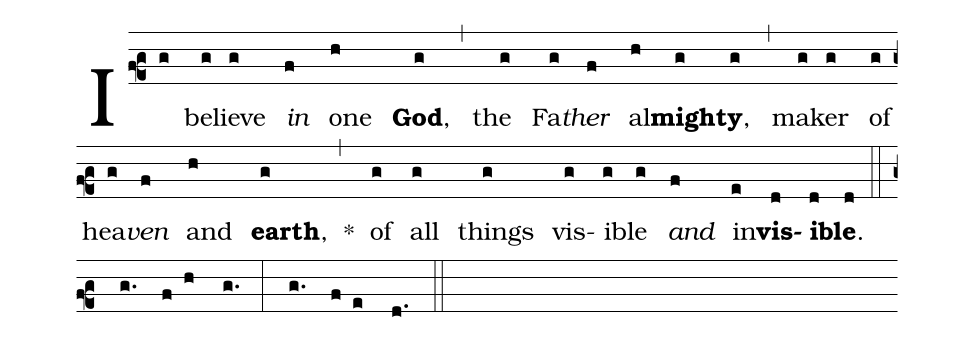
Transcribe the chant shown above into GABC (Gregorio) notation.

%%
(f2) I(g) be(g)lieve(g) <i>in</i>(f) one(h) <b>God</b>,(g) (,)
the(g) Fa(g)<i>ther</i>(f) al(h)<b>might</b>(g)<b>y</b>,(g) (,)
ma(g)ker(g) of(g) hea(g)<i>ven</i>(f) and(h) <b>earth</b>,(g) *(,)
of(g) all(g) things(g) vis(g)i(g)ble(g) <i>and</i>(f) in(e)<b>vis</b>(d)<b>i</b>(d)<b>ble</b>.(d) (::) (z)
( g.) ( f h ) (g. ) (:) ( g.) ( f e ) (d. ) (::)
